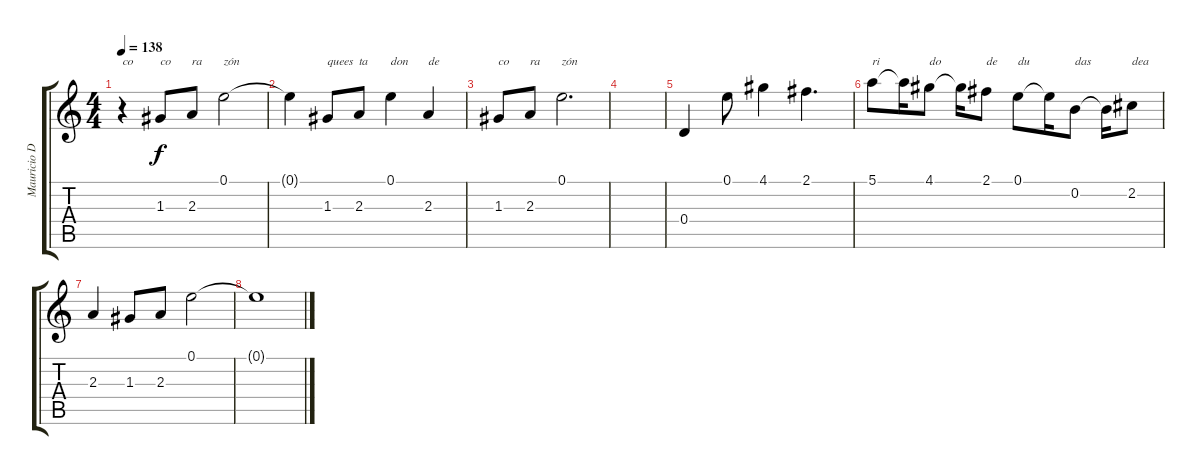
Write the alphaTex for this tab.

\track ("Mauricio Durán" "Mauricio D") {instrument electricguitarclean}
\staff {score tabs}
\tuning (E4 B3 G3 D3 A2 E2) {hide}
\ts (4 4)
\tempo 138
\clef g2
\ks c
r.4{txt "co" dy f} 1.3.8{txt "co"} 2.3.8{txt "ra"} 0.1.2{txt "zón"} |
0.1{t}.4 1.3.8{txt "quees"} 2.3.8{txt "ta"} 0.1.4{txt "don"} 2.3.4{txt "de"} |
1.3.8{txt "co"} 2.3.8{txt "ra"} 0.1.2{d txt "zón"} |
|
0.4.4 0.1.8 4.1.4 2.1.4{d} |
5.1.8{txt "ri"} 5.1{t}.16 4.1.8{txt "do"} 4.1{t}.16 2.1.8{txt "de"} 0.1.8{txt "du"} 0.1{t}.16 0.2.8{txt "das"} 0.2{t}.16 2.2.8{txt "dea"} |
2.3.4 1.3.8 2.3.8 0.1.2 |
0.1{t}.1
